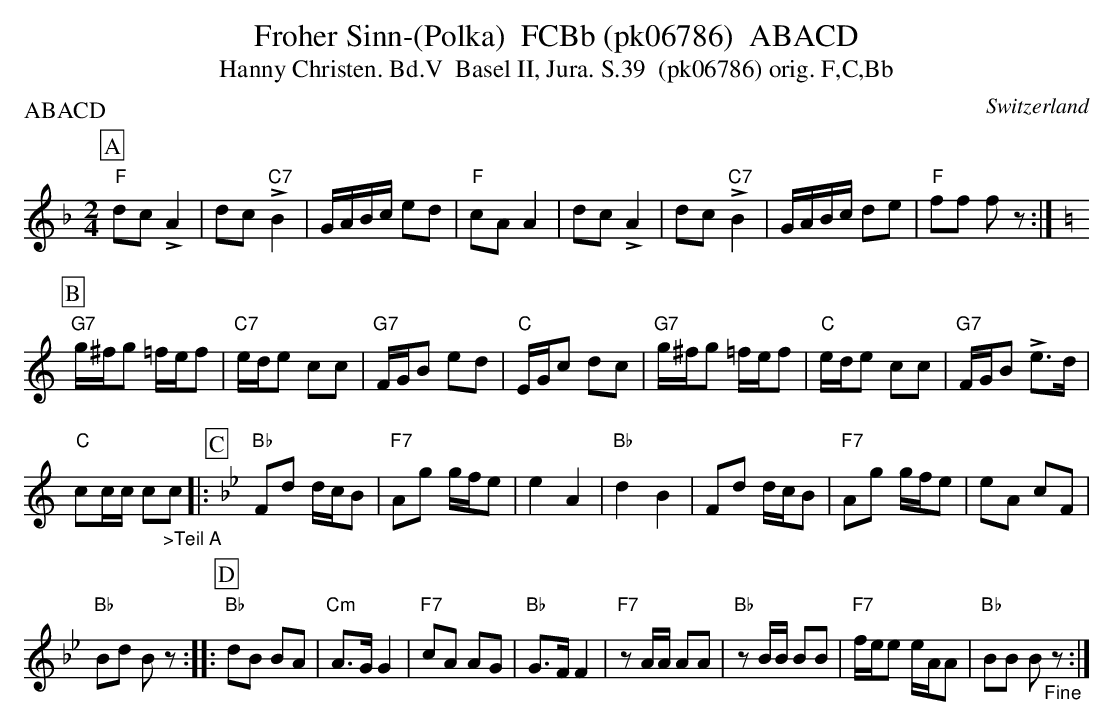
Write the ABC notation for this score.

X:1
T:Froher Sinn-(Polka)  FCBb (pk06786)  ABACD
T:Hanny Christen. Bd.V  Basel II, Jura. S.39  (pk06786) orig. F,C,Bb
P:ABACD
M:2/4
L:1/8
O:Switzerland
K:F major
[P:A] "F"dc!>!A2 | dc!>!"C7"B2 | G/A/B/c/ ed | "F"cAA2 | dc!>!A2 | dc!>!"C7"B2 | G/A/B/c/ de | "F"ff fz :| [P:B] [K:C]
"G7"g/^f/g =f/e/f | "C7"e/d/e cc | "G7"F/G/B ed | "C"E/G/c dc | "G7"g/^f/g =f/e/f | "C"e/d/e cc | "G7"F/G/B !>!e>d |
"C"cc/c/ c"_>Teil A"c |:  [P:C] [K:Bb] "Bb"Fd d/c/B | "F7"Ag g/f/e | e2A2 | "Bb"d2B2 | Fd d/c/B | "F7"Ag g/f/e | eA cF |
"Bb"Bd Bz :: [P:D] "Bb"dB BA | "Cm"A>GG2 | "F7"cA AG | "Bb"G>FF2 | "F7"zA/A/ AA | "Bb"zB/B/ BB | "F7"f/e/e e/A/A | "Bb"BB B"_Fine"z :|
